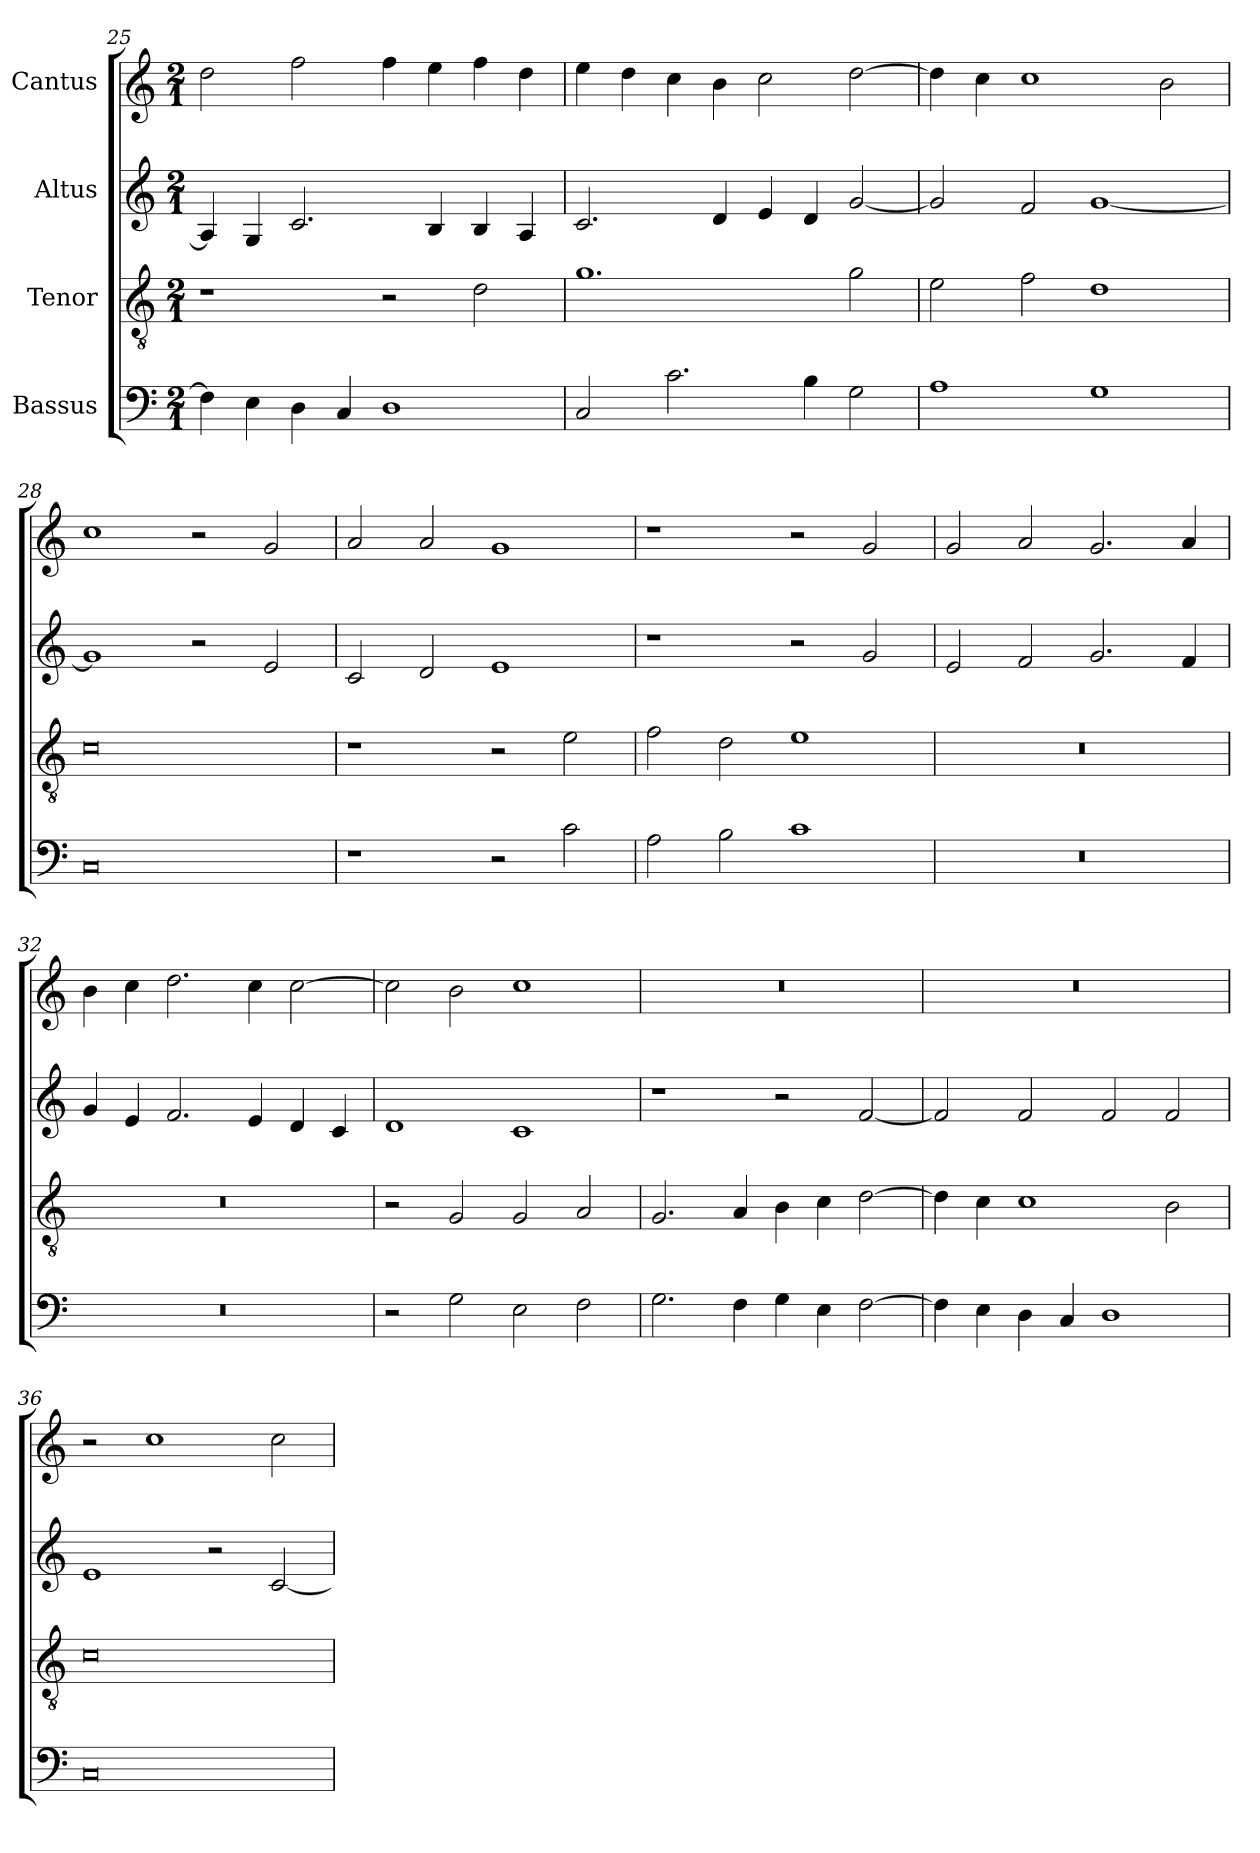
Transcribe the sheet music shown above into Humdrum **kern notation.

**kern	**kern	**kern	**kern
*part4	*part3	*part2	*part1
*staff4	*staff3	*staff2	*staff1
*I"Bassus	*I"Tenor	*I"Altus	*I"Cantus
*clefF4	*clefGv2	*clefG2	*clefG2
*	*ITrd7c12	*	*
*k[]	*k[]	*k[]	*k[]
*C:	*C:	*C:	*C:
*M2/1	*M2/1	*M2/1	*M2/1
=25	=25	=25	=25
4Fi\]	1r	4Ai/]	2ddi\
4Ei\	.	4Gi/	.
4Di\	.	2.ci/	2ffi\
4Ci/	.	.	.
1Di	2r	.	4ffi\
.	.	4Bi/	4eei\
.	2Di\	4Bi/	4ffi\
.	.	4Ai/	4ddi\
=26	=26	=26	=26
2Ci/	1.Gi	2.ci/	4eei\
.	.	.	4ddi\
2.ci\	.	.	4cci\
.	.	4di/	4bi\
.	.	4ei/	2cci\
4Bi\	.	4di/	.
2Gi\	2Gi\	[<2gi/	[>2ddi\
=27	=27	=27	=27
1Ai	2Ei\	2gi/]	4ddi\]
.	.	.	4cci\
.	2Fi\	2fi/	1cci
1Gi	1Di	[<1gi	.
.	.	.	2bi\
!!LO:PB:g=z
=28	=28	=28	=28
0Ci	0Ci	1gi]	1cci
.	.	2r	2r
.	.	2ei/	2gi/
=29	=29	=29	=29
1r	1r	2ci/	2ai/
.	.	2di/	2ai/
2r	2r	1ei	1gi
2ci\	2Ei\	.	.
=30	=30	=30	=30
2Ai\	2Fi\	1r	1r
2Bi\	2Di\	.	.
1ci	1Ei	2r	2r
.	.	2gi/	2gi/
=31	=31	=31	=31
!LO:N:vis=1	!LO:N:vis=1	!	!
0r	0r	2ei/	2gi/
.	.	2fi/	2ai/
.	.	2.gi/	2.gi/
.	.	4fi/	4ai/
=32	=32	=32	=32
!LO:N:vis=1	!LO:N:vis=1	!	!
0r	0r	4gi/	4bi\
.	.	4ei/	4cci\
.	.	2.fi/	2.ddi\
.	.	4ei/	4cci\
.	.	4di/	[>2cci\
.	.	4ci/	.
!!LO:LB:g=z
=33	=33	=33	=33
2r	2r	1di	2cci\]
2Gi\	2GGi/	.	2bi\
2Ei\	2GGi/	1ci	1cci
2Fi\	2AAi/	.	.
=34	=34	=34	=34
!	!	!	!LO:N:vis=1
2.Gi\	2.GGi/	1r	0r
4Fi\	4AAi/	.	.
4Gi\	4BBi\	2r	.
4Ei\	4Ci\	.	.
[>2Fi\	[>2Di\	[<2fi/	.
=35	=35	=35	=35
!	!	!	!LO:N:vis=1
4Fi\]	4Di\]	2fi/]	0r
4Ei\	4Ci\	.	.
4Di\	1Ci	2fi/	.
4Ci/	.	.	.
1Di	.	2fi/	.
.	2BBi\	2fi/	.
=36	=36	=36	=36
0Ci	0Ci	1ei	2r
.	.	.	1cci
.	.	2r	.
.	.	[<2ci/	2cci\
=	=	=	=
*-	*-	*-	*-
